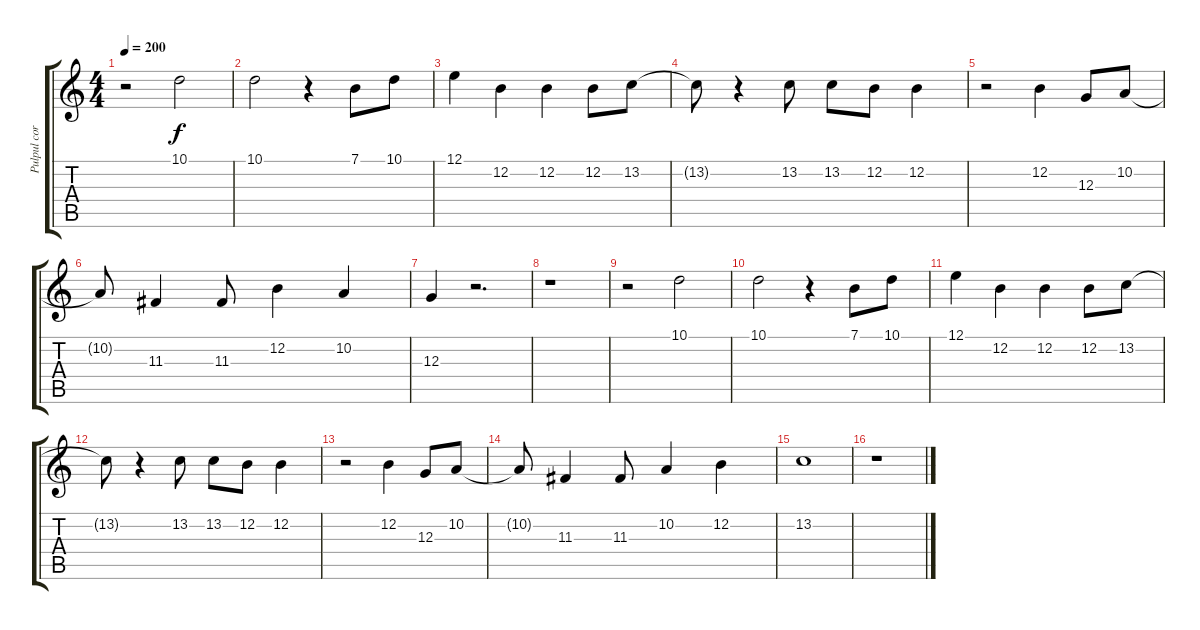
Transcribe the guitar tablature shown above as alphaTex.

\track ("Pulpul cordes vocales" "Pulpul cor") {instrument cello}
\staff {score tabs}
\tuning (E4 B3 G3 D3 A2 E2) {hide}
\ts (4 4)
\tempo 200
\clef g2
\ks c
r.2{dy f} 10.1.2 |
10.1.2 r.4 7.1.8 10.1.8 |
12.1.4 12.2.4 12.2.4 12.2.8 13.2.8 |
13.2{t}.8 r.4 13.2.8 13.2.8 12.2.8 12.2.4 |
r.2 12.2.4 12.3.8 10.2.8 |
10.2{t}.8 11.3.4 11.3.8 12.2.4 10.2.4 |
12.3.4 r.2{d} |
r.1 |
r.2 10.1.2 |
10.1.2 r.4 7.1.8 10.1.8 |
12.1.4 12.2.4 12.2.4 12.2.8 13.2.8 |
13.2{t}.8 r.4 13.2.8 13.2.8 12.2.8 12.2.4 |
r.2 12.2.4 12.3.8 10.2.8 |
10.2{t}.8 11.3.4 11.3.8 10.2.4 12.2.4 |
13.2.1 |
r.1
